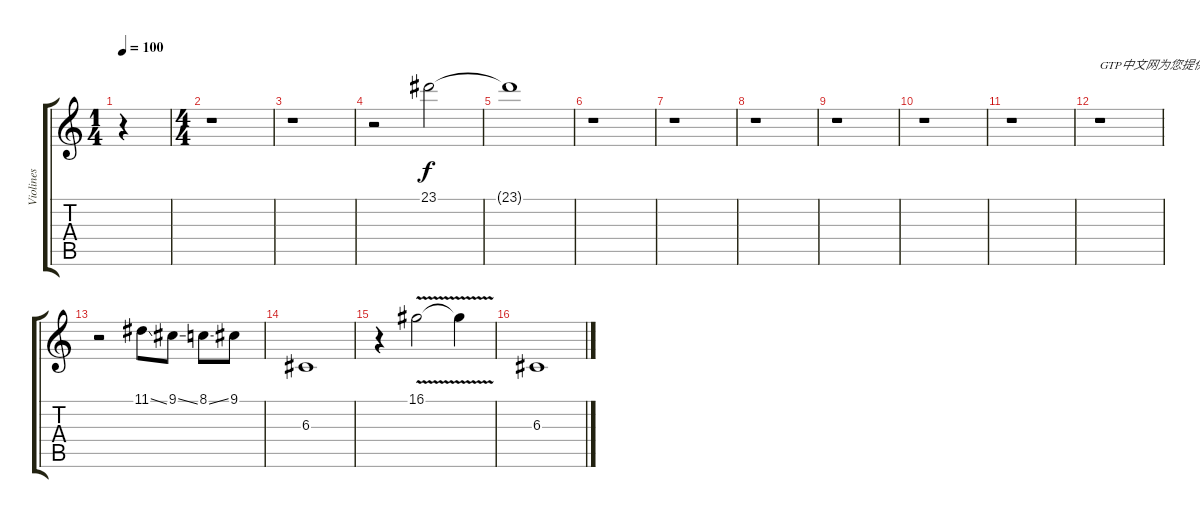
\track ("Violines" "Violines") {instrument stringensemble1}
\staff {score tabs}
\tuning (E4 B3 G3 D3 A2 E2) {hide}
\ts (1 4)
\tempo 100
\clef g2
\ks c
r.4{dy f instrument stringensemble1} |
\ts (4 4)
r.1 |
r.1 |
r.2{volume 5 instrument violin} 23.1.2 |
23.1{t}.1 |
r.1{volume 13 instrument stringensemble1} |
r.1 |
r.1 |
r.1 |
r.1 |
r.1 |
r.1{txt "GTP中文网为您提供优秀的谱子"} |
r.2 11.1{ss}.8 9.1{ss}.8 8.1{ss}.8 9.1.8 |
6.3.1 |
r.4 16.1{v}.2 16.1{t}.4 |
6.3.1
